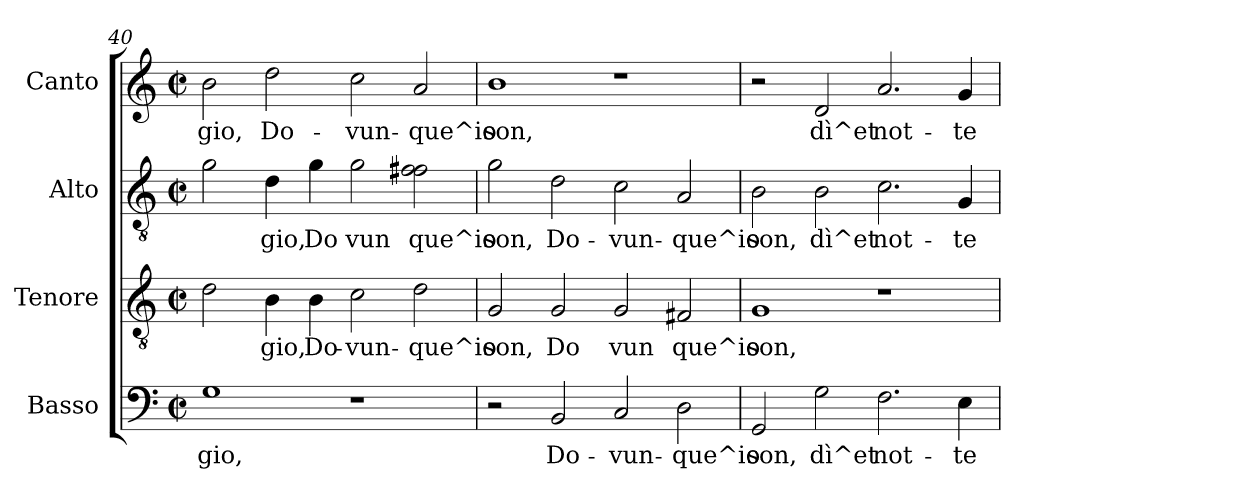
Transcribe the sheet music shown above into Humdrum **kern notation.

**kern	**text	**kern	**text	**kern	**text	**kern	**text
*part4	*part4	*part3	*part3	*part2	*part2	*part1	*part1
*staff4	*staff4	*staff3	*staff3	*staff2	*staff2	*staff1	*staff1
*I"Basso	*	*I"Tenore	*	*I"Alto	*	*I"Canto	*
*I'Basso	*	*I'Tenore	*	*I'Alto	*	*I'Canto	*
*clefF4	*	*clefGv2	*	*clefGv2	*	*clefG2	*
*k[]	*	*k[]	*	*k[]	*	*k[]	*
*C:	*	*C:	*	*C:	*	*C:	*
*M2/2	*	*M2/2	*	*M2/2	*	*M2/2	*
*met(c|)	*	*met(c|)	*	*met(c|)	*	*met(c|)	*
=40	=40	=40	=40	=40	=40	=40	=40
!	!LO:LY:b:cj	!	!LO:LY:b:cj	!	!LO:LY:b:cj	!	!LO:LY:b:cj
1G	-gio,	2d\	--	2g\	.	2b\	-gio,
!	!	!	!LO:LY:b:cj	!	!LO:LY:b:cj	!	!LO:LY:b:cj
.	.	4B\	-gio,	4d\	gio,	2dd\	Do-
!	!	!	!LO:LY:b:cj	!	!LO:LY:b:cj	!	!
.	.	4B\	Do-	4g\	Do	.	.
!	!	!	!LO:LY:b:cj	!	!LO:LY:b:cj	!	!LO:LY:b:cj
1r	.	2c\	-vun-	2g\	vun	2cc\	-vun-
!	!	!	!LO:LY:b:cj	!	!LO:LY:b:cj	!	!LO:LY:b:cj
.	.	2d\	-que^io	2f#X\ 2f#X\	que^io	2a/	-que^io
!!LO:LB:g=z
=41	=41	=41	=41	=41	=41	=41	=41
!	!	!	!LO:LY:b:cj	!	!LO:LY:b:cj	!	!LO:LY:b:cj
2r	.	2G/	son,	2g\	son,	1b	son,
!	!LO:LY:b:cj	!	!LO:LY:b:cj	!	!LO:LY:b:cj	!	!
2BB/	Do-	2G/	Do	2d\	Do-	.	.
!	!LO:LY:b:cj	!	!LO:LY:b:cj	!	!LO:LY:b:cj	!	!
2C/	-vun-	2G/	vun	2c\	-vun-	1r	.
!	!LO:LY:b:cj	!	!LO:LY:b:cj	!	!LO:LY:b:cj	!	!
2D\	-que^io	2F#X/	que^io	2A/	-que^io	.	.
=42	=42	=42	=42	=42	=42	=42	=42
!	!LO:LY:b:cj	!	!LO:LY:b:cj	!	!LO:LY:b:cj	!	!
2GG/	son,	1G	son,	2B\	son,	2r	.
!	!LO:LY:b:cj	!	!	!	!LO:LY:b:cj	!	!LO:LY:b:cj
2G\	dì^et	.	.	2B\	dì^et	2d/	dì^et
!	!LO:LY:b:cj	!	!	!	!LO:LY:b:cj	!	!LO:LY:b:cj
2.F\	not-	1r	.	2.c\	not-	2.a/	not-
!	!LO:LY:b:cj	!	!	!	!LO:LY:b:cj	!	!LO:LY:b:cj
4E\	-te	.	.	4G/	-te	4g/	-te
=	=	=	=	=	=	=	=
*-	*-	*-	*-	*-	*-	*-	*-
